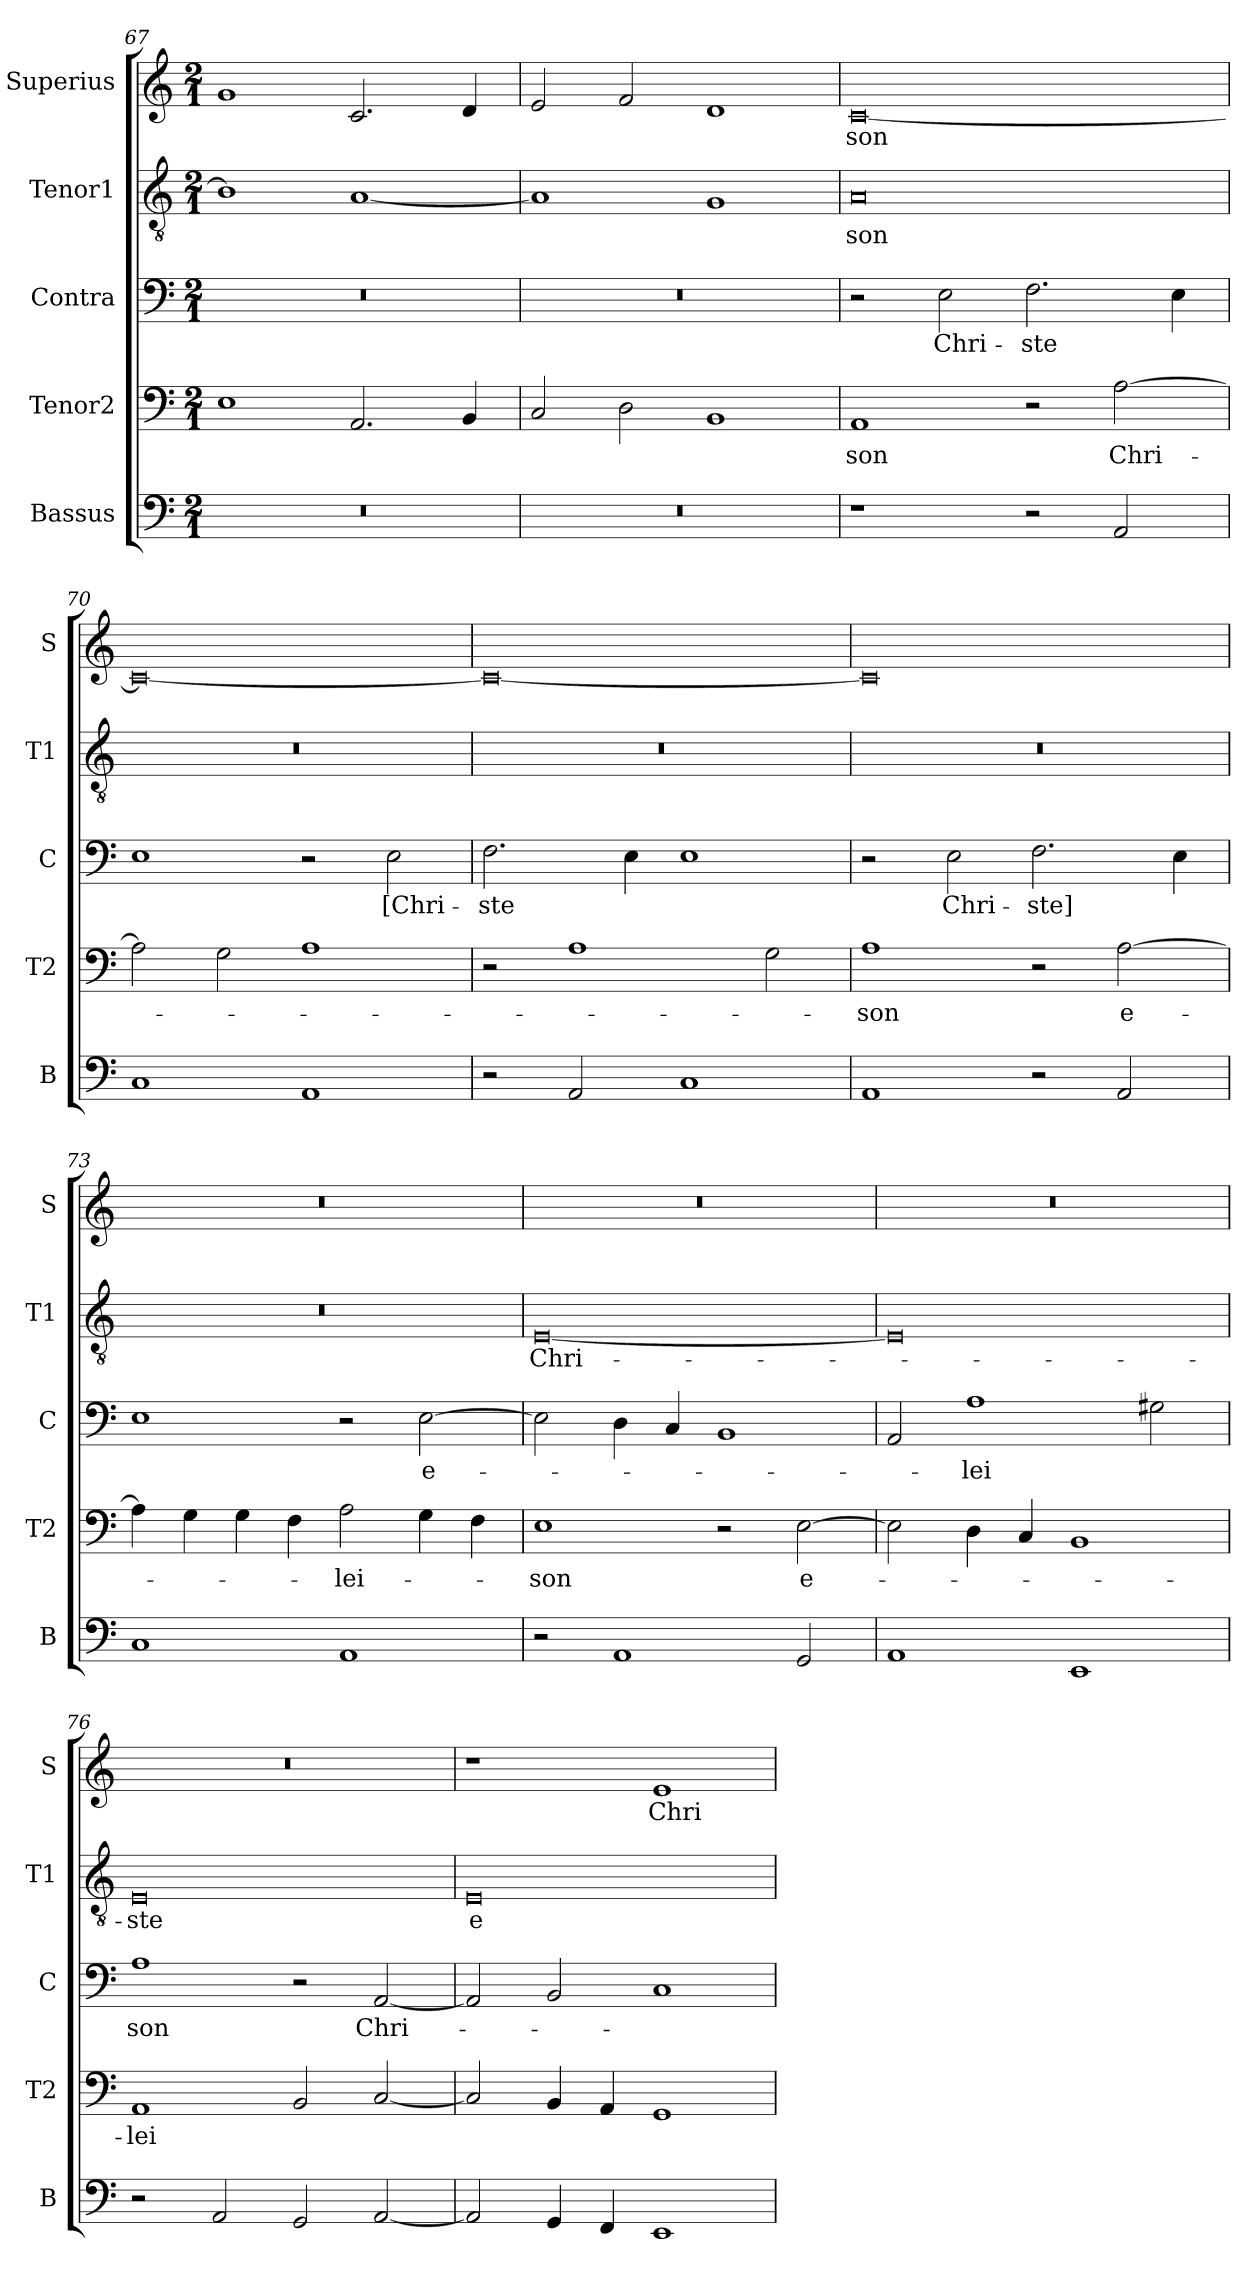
**kern	**kern	**text	**kern	**text	**kern	**text	**kern	**text
*part5	*part4	*part4	*part3	*part3	*part2	*part2	*part1	*part1
*staff5	*staff4	*staff4	*staff3	*staff3	*staff2	*staff2	*staff1	*staff1
*I"Bassus	*I"Tenor2	*	*I"Contra	*	*I"Tenor1	*	*I"Superius	*
*I'B	*I'T2	*	*I'C	*	*I'T1	*	*I'S	*
*clefF4	*clefF4	*	*clefF4	*	*clefGv2	*	*clefG2	*
*k[]	*k[]	*	*k[]	*	*k[]	*	*k[]	*
*M2/1	*M2/1	*	*M2/1	*	*M2/1	*	*M2/1	*
=67	=67	=67	=67	=67	=67	=67	=67	=67
0r	1E	.	0r	.	1B]	.	1g	.
.	2.AA/	.	.	.	[1A	.	2.c/	.
.	4BB/	.	.	.	.	.	4d/	.
=68	=68	=68	=68	=68	=68	=68	=68	=68
0r	2C/	.	0r	.	1A]	.	2e/	.
.	2D\	.	.	.	.	.	2f/	.
.	1BB	.	.	.	1G	.	1d	.
=69	=69	=69	=69	=69	=69	=69	=69	=69
1r	1AA	-son	2r	.	0A	son	[0c	son
.	.	.	2E\	Chri-	.	.	.	.
2r	2r	.	2.F\	-ste	.	.	.	.
2AA/	[2A\	Chri-	.	.	.	.	.	.
.	.	.	4E\	.	.	.	.	.
=70	=70	=70	=70	=70	=70	=70	=70	=70
1C	2A\]	.	1E	.	0r	.	0c_	.
.	2G\	.	.	.	.	.	.	.
1AA	1A	.	2r	.	.	.	.	.
.	.	.	2E\	[Chri-	.	.	.	.
=71	=71	=71	=71	=71	=71	=71	=71	=71
2r	2r	.	2.F\	-ste	0r	.	0c_	.
2AA/	1A	.	.	.	.	.	.	.
.	.	.	4E\	.	.	.	.	.
1C	.	.	1E	.	.	.	.	.
.	2G\	.	.	.	.	.	.	.
=72	=72	=72	=72	=72	=72	=72	=72	=72
1AA	1A	-son	2r	.	0r	.	0c]	.
.	.	.	2E\	Chri-	.	.	.	.
2r	2r	.	2.F\	-ste]	.	.	.	.
2AA/	[2A\	e-	.	.	.	.	.	.
.	.	.	4E\	.	.	.	.	.
=73	=73	=73	=73	=73	=73	=73	=73	=73
1C	4A\]	.	1E	.	0r	.	0r	.
.	4G\	.	.	.	.	.	.	.
.	4G\	.	.	.	.	.	.	.
.	4F\	.	.	.	.	.	.	.
1AA	2A\	-lei-	2r	.	.	.	.	.
.	4G\	.	[2E\	e-	.	.	.	.
.	4F\	.	.	.	.	.	.	.
=74	=74	=74	=74	=74	=74	=74	=74	=74
2r	1E	-son	2E\]	.	[0E	Chri-	0r	.
1AA	.	.	4D\	.	.	.	.	.
.	.	.	4C/	.	.	.	.	.
.	2r	.	1BB	.	.	.	.	.
2GG/	[2E\	e-	.	.	.	.	.	.
=75	=75	=75	=75	=75	=75	=75	=75	=75
1AA	2E\]	.	2AA/	.	0E]	.	0r	.
.	4D\	.	1A	-lei	.	.	.	.
.	4C/	.	.	.	.	.	.	.
1EE	1BB	.	.	.	.	.	.	.
.	.	.	2G#X\	.	.	.	.	.
=76	=76	=76	=76	=76	=76	=76	=76	=76
2r	1AA	-lei	1A	son	0E	-ste	0r	.
2AA/	.	.	.	.	.	.	.	.
2GG/	2BB/	.	2r	.	.	.	.	.
[2AA/	[2C/	.	[2AA/	Chri-	.	.	.	.
=77	=77	=77	=77	=77	=77	=77	=77	=77
2AA/]	2C/]	.	2AA/]	.	0E	e	1r	.
4GG/	4BB/	.	2BB/	.	.	.	.	.
4FF/	4AA/	.	.	.	.	.	.	.
1EE	1GG	.	1C	.	.	.	1e	Chri-
=	=	=	=	=	=	=	=	=
*-	*-	*-	*-	*-	*-	*-	*-	*-
